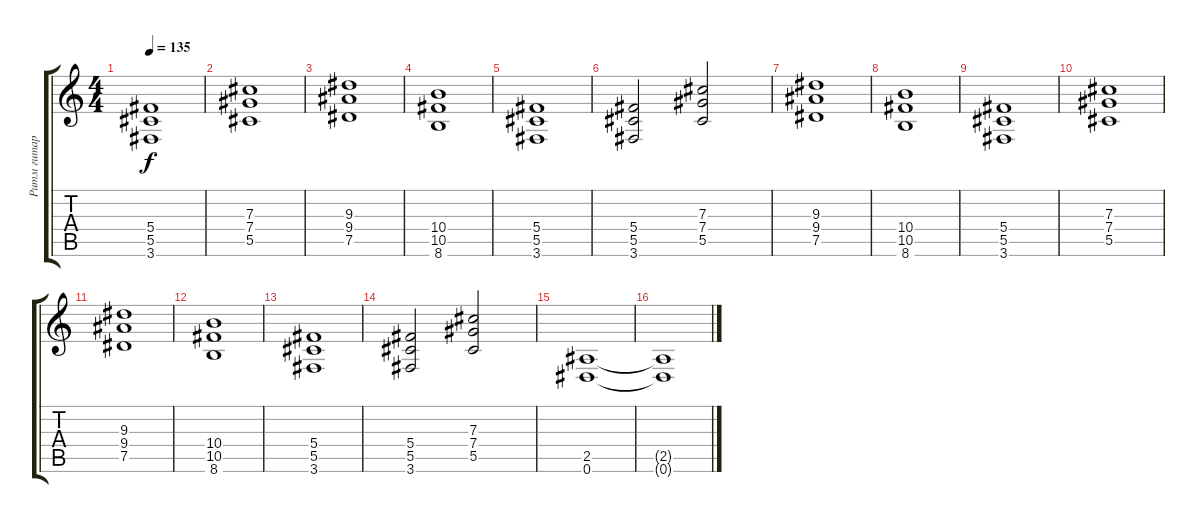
\track ("Ритм гитара" "Ритм гитар") {instrument distortionguitar}
\staff {score tabs}
\tuning (Eb4 Bb3 Gb3 Db3 Ab2 Eb2) {hide}
\ts (4 4)
\tempo 135
\clef g2
\ks c
(5.4 5.5 3.6).1{dy f} |
(7.3 7.4 5.5).1 |
(9.3 9.4 7.5).1 |
(10.4 10.5 8.6).1 |
(5.4 5.5 3.6).1 |
(5.4 5.5 3.6).2 (7.3 7.4 5.5).2 |
(9.3 9.4 7.5).1 |
(10.4 10.5 8.6).1 |
(5.4 5.5 3.6).1 |
(7.3 7.4 5.5).1 |
(9.3 9.4 7.5).1 |
(10.4 10.5 8.6).1 |
(5.4 5.5 3.6).1 |
(5.4 5.5 3.6).2 (7.3 7.4 5.5).2 |
(2.5 0.6).1{volume 15} |
(2.5{t} 0.6{t}).1{volume 14}
